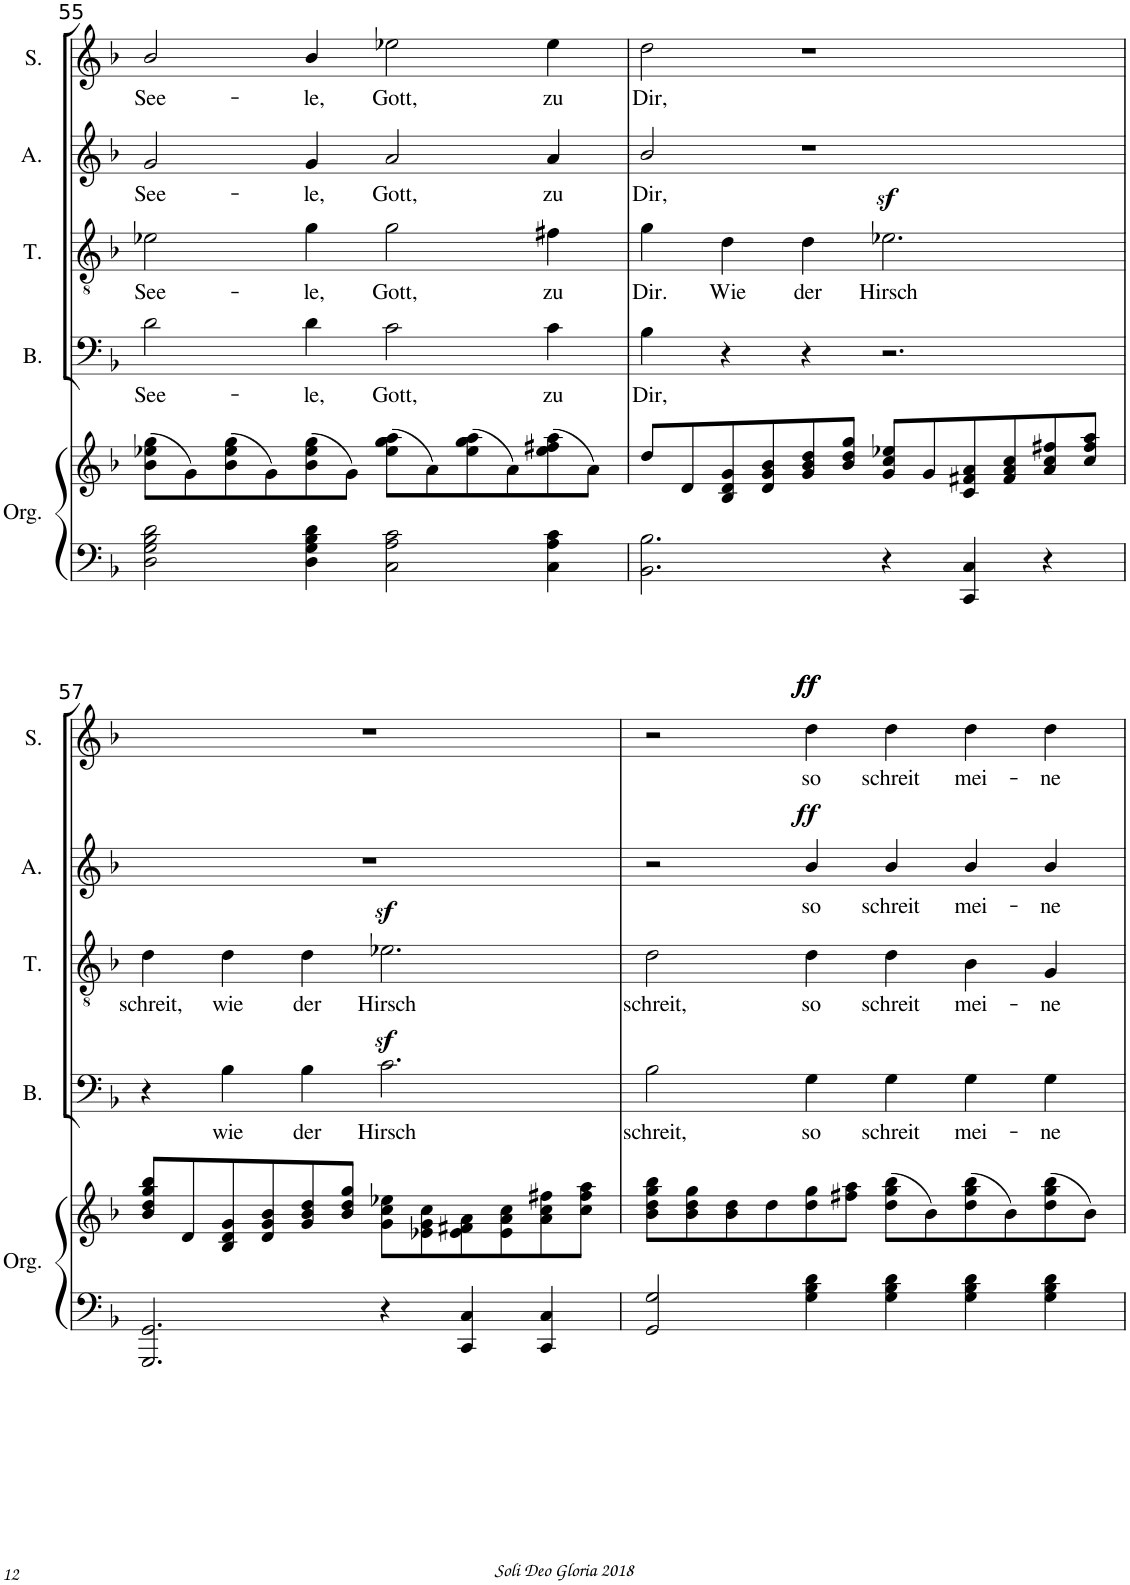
**kern	**kern	**kern	**text	**kern	**text	**kern	**text	**dynam	**kern	**text	**dynam
*part5	*part5	*part4	*part4	*part3	*part3	*part2	*part2	*part2	*part1	*part1	*part1
*staff6	*staff5	*staff4	*staff4	*staff3	*staff3	*staff2	*staff2	*staff2	*staff1	*staff1	*staff1
*I"Orgue	*	*I"Bass	*	*I"Tenor	*	*I"Alti	*	*	*I"Soprano	*	*
*I'Org.	*	*I'B.	*	*I'T.	*	*I'A.	*	*	*I'S.	*	*
!!LO:PB:g=z
*clefF4	*clefG2	*clefF4	*	*clefGv2	*	*clefG2	*	*	*clefG2	*	*
*k[b-]	*k[b-]	*k[b-]	*	*k[b-]	*	*k[b-]	*	*	*k[b-]	*	*
*F:	*F:	*F:	*	*	*	*F:	*	*	*F:	*	*
*M6/4	*M6/4	*M6/4	*	*M6/4	*	*M6/4	*	*	*M6/4	*	*
=55	=55	=55	=55	=55	=55	=55	=55	=55	=55	=55	=55
*	*^	*	*	*	*	*	*	*	*	*	*
!	!	!	!	!LO:LY:b	!	!LO:LY:b	!	!LO:LY:b	!	!	!LO:LY:b	!
2D\ 2G\ 2B-\ 2d\	1.ryy	(>8b-\ 8ee-X\ 8gg\L	2d\	See-	2e-X\	See-	2g/	See-	.	2b-/	See-	.
.	.	8g\)	.	.	.	.	.	.	.	.	.	.
.	.	(>8b-\ 8ee-\ 8gg\	.	.	.	.	.	.	.	.	.	.
.	.	8g\)	.	.	.	.	.	.	.	.	.	.
!	!	!	!	!LO:LY:b	!	!LO:LY:b	!	!LO:LY:b	!	!	!LO:LY:b	!
4D\ 4G\ 4B-\ 4d\	.	(>8b-\ 8ee-\ 8gg\	4d\	-le,	4g\	-le,	4g/	-le,	.	4b-/	-le,	.
.	.	8g\J)	.	.	.	.	.	.	.	.	.	.
!	!	!	!	!LO:LY:b	!	!LO:LY:b	!	!LO:LY:b	!	!	!LO:LY:b	!
2C\ 2A\ 2c\	.	(>8ee-\ 8gg\ 8aa\L	2c\	Gott,	2g\	Gott,	2a/	Gott,	.	2ee-X\	Gott,	.
.	.	8a\)	.	.	.	.	.	.	.	.	.	.
.	.	(>8ee-\ 8gg\ 8aa\	.	.	.	.	.	.	.	.	.	.
.	.	8a\)	.	.	.	.	.	.	.	.	.	.
!	!	!	!	!LO:LY:b	!	!LO:LY:b	!	!LO:LY:b	!	!	!LO:LY:b	!
4C\ 4A\ 4c\	.	(>8ee-\ 8ff#X\ 8aa\	4c\	zu	4f#X\	zu	4a/	zu	.	4ee-\	zu	.
.	.	8a\J)	.	.	.	.	.	.	.	.	.	.
=56	=56	=56	=56	=56	=56	=56	=56	=56	=56	=56	=56	=56
!	!	!	!	!LO:LY:b	!	!LO:LY:b	!	!LO:LY:b	!	!	!LO:LY:b	!
2.BB-\ 2.B-\	1.ryy	8dd/L	4B-\	Dir,	4g\	Dir.	2b-/	Dir,	.	2dd\	Dir,	.
.	.	8d/	.	.	.	.	.	.	.	.	.	.
!	!	!	!	!	!	!LO:LY:b	!	!	!	!	!	!
.	.	8B-/ 8d/ 8g/	4r	.	4d\	Wie	.	.	.	.	.	.
.	.	8d/ 8g/ 8b-/	.	.	.	.	.	.	.	.	.	.
!	!	!	!	!	!	!LO:LY:b	!	!	!	!	!	!
.	.	8g/ 8b-/ 8dd/	4r	.	4d\	der	1r	.	.	1r	.	.
.	.	8b-/ 8dd/ 8gg/J	.	.	.	.	.	.	.	.	.	.
!	!	!	!	!	!	!LO:LY:b	!	!	!	!	!	!
4r	.	8g/ 8cc/ 8ee-X/L	2.r	.	2.e-Xz>\	Hirsch	.	.	.	.	.	.
.	.	8g/	.	.	.	.	.	.	.	.	.	.
4CC/ 4C/	.	8c/ 8f#X/ 8a/	.	.	.	.	.	.	.	.	.	.
.	.	8f#/ 8a/ 8cc/	.	.	.	.	.	.	.	.	.	.
4r	.	8a/ 8cc/ 8ff#X/	.	.	.	.	.	.	.	.	.	.
.	.	8cc/ 8ff#/ 8aa/J	.	.	.	.	.	.	.	.	.	.
!!LO:LB:g=z
=57	=57	=57	=57	=57	=57	=57	=57	=57	=57	=57	=57	=57
!	!	!	!	!	!	!LO:LY:b	!	!	!	!	!	!
2.GGG/ 2.GG/	1.ryy	8b-/ 8dd/ 8gg/ 8bb-/L	4r	.	4d\	schreit,	1.r	.	.	1.r	.	.
.	.	8d/	.	.	.	.	.	.	.	.	.	.
!	!	!	!	!LO:LY:b	!	!LO:LY:b	!	!	!	!	!	!
.	.	8B-/ 8d/ 8g/	4B-\	wie	4d\	wie	.	.	.	.	.	.
.	.	8d/ 8g/ 8b-/	.	.	.	.	.	.	.	.	.	.
!	!	!	!	!LO:LY:b	!	!LO:LY:b	!	!	!	!	!	!
.	.	8g/ 8b-/ 8dd/	4B-\	der	4d\	der	.	.	.	.	.	.
.	.	8b-/ 8dd/ 8gg/J	.	.	.	.	.	.	.	.	.	.
!	!	!	!	!LO:LY:b	!	!LO:LY:b	!	!	!	!	!	!
4r	.	8g\ 8cc\ 8ee-X\L	2.cz>\	Hirsch	2.e-Xz>\	Hirsch	.	.	.	.	.	.
.	.	8e-X\ 8g\ 8cc\	.	.	.	.	.	.	.	.	.	.
4CC/ 4C/	.	8e-\ 8f#X\ 8a\	.	.	.	.	.	.	.	.	.	.
.	.	8e-\ 8a\ 8cc\	.	.	.	.	.	.	.	.	.	.
4CC/ 4C/	.	8a\ 8cc\ 8ff#X\	.	.	.	.	.	.	.	.	.	.
.	.	8cc\ 8ff#\ 8aa\J	.	.	.	.	.	.	.	.	.	.
=58	=58	=58	=58	=58	=58	=58	=58	=58	=58	=58	=58	=58
!	!	!	!	!LO:LY:b	!	!LO:LY:b	!	!	!	!	!	!
2GG/ 2G/	1.ryy	8b-\ 8dd\ 8gg\ 8bb-\L	2B-\	schreit,	2d\	schreit,	2r	.	.	2r	.	.
.	.	8b-\ 8dd\ 8gg\	.	.	.	.	.	.	.	.	.	.
.	.	8b-\ 8dd\	.	.	.	.	.	.	.	.	.	.
.	.	8dd\	.	.	.	.	.	.	.	.	.	.
!	!	!	!	!LO:LY:b	!	!LO:LY:b	!	!LO:LY:b	!LO:DY:a	!	!LO:LY:b	!LO:DY:a
!	!	!	!	!	!	!	!	!	!	!	!	!LO:DY:n=1:a
4G\ 4B-\ 4d\	.	8dd\ 8gg\	4G\	so	4d\	so	4b-/	so	ff	4dd\	so	ff ff
.	.	8ff#X\ 8aa\J	.	.	.	.	.	.	.	.	.	.
!	!	!	!	!LO:LY:b	!	!LO:LY:b	!	!LO:LY:b	!	!	!LO:LY:b	!
4G\ 4B-\ 4d\	.	(>8dd\ 8gg\ 8bb-\L	4G\	schreit	4d\	schreit	4b-/	schreit	.	4dd\	schreit	.
.	.	8b-\)	.	.	.	.	.	.	.	.	.	.
!	!	!	!	!LO:LY:b	!	!LO:LY:b	!	!LO:LY:b	!	!	!LO:LY:b	!
4G\ 4B-\ 4d\	.	(>8dd\ 8gg\ 8bb-\	4G\	mei-	4B-\	mei-	4b-/	mei-	.	4dd\	mei-	.
.	.	8b-\)	.	.	.	.	.	.	.	.	.	.
!	!	!	!	!LO:LY:b	!	!LO:LY:b	!	!LO:LY:b	!	!	!LO:LY:b	!
4G\ 4B-\ 4d\	.	(>8dd\ 8gg\ 8bb-\	4G\	-ne	4G/	-ne	4b-/	-ne	.	4dd\	-ne	.
.	.	8b-\J)	.	.	.	.	.	.	.	.	.	.
*	*v	*v	*	*	*	*	*	*	*	*	*	*
=	=	=	=	=	=	=	=	=	=	=	=
*-	*-	*-	*-	*-	*-	*-	*-	*-	*-	*-	*-
